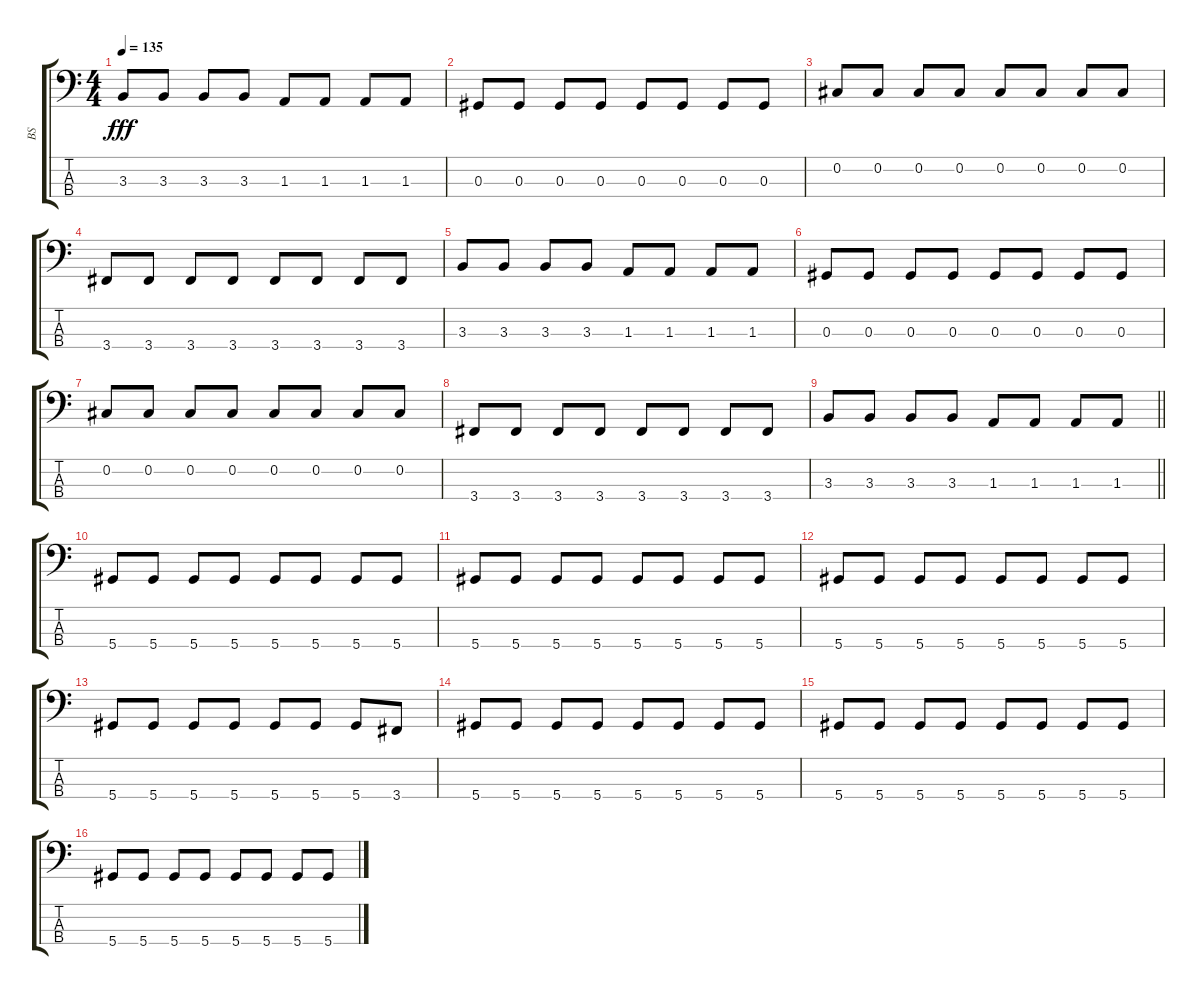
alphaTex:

\track ("BS" "BS") {instrument electricbasspick}
\staff {score tabs}
\tuning (Gb2 Db2 Ab1 Eb1) {hide}
\ts (4 4)
\tempo 135
\clef f4
\ks c
3.3.8{dy fff} 3.3.8 3.3.8 3.3.8 1.3.8 1.3.8 1.3.8 1.3.8 |
0.3.8 0.3.8 0.3.8 0.3.8 0.3.8 0.3.8 0.3.8 0.3.8 |
0.2.8 0.2.8 0.2.8 0.2.8 0.2.8 0.2.8 0.2.8 0.2.8 |
3.4.8 3.4.8 3.4.8 3.4.8 3.4.8 3.4.8 3.4.8 3.4.8 |
3.3.8 3.3.8 3.3.8 3.3.8 1.3.8 1.3.8 1.3.8 1.3.8 |
0.3.8 0.3.8 0.3.8 0.3.8 0.3.8 0.3.8 0.3.8 0.3.8 |
0.2.8 0.2.8 0.2.8 0.2.8 0.2.8 0.2.8 0.2.8 0.2.8 |
3.4.8 3.4.8 3.4.8 3.4.8 3.4.8 3.4.8 3.4.8 3.4.8 |
\barLineRight lightlight
3.3.8 3.3.8 3.3.8 3.3.8 1.3.8 1.3.8 1.3.8 1.3.8 |
\section ("" "")
5.4.8 5.4.8 5.4.8 5.4.8 5.4.8 5.4.8 5.4.8 5.4.8 |
5.4.8 5.4.8 5.4.8 5.4.8 5.4.8 5.4.8 5.4.8 5.4.8 |
5.4.8 5.4.8 5.4.8 5.4.8 5.4.8 5.4.8 5.4.8 5.4.8 |
5.4.8 5.4.8 5.4.8 5.4.8 5.4.8 5.4.8 5.4.8 3.4.8 |
5.4.8 5.4.8 5.4.8 5.4.8 5.4.8 5.4.8 5.4.8 5.4.8 |
5.4.8 5.4.8 5.4.8 5.4.8 5.4.8 5.4.8 5.4.8 5.4.8 |
5.4.8 5.4.8 5.4.8 5.4.8 5.4.8 5.4.8 5.4.8 5.4.8
